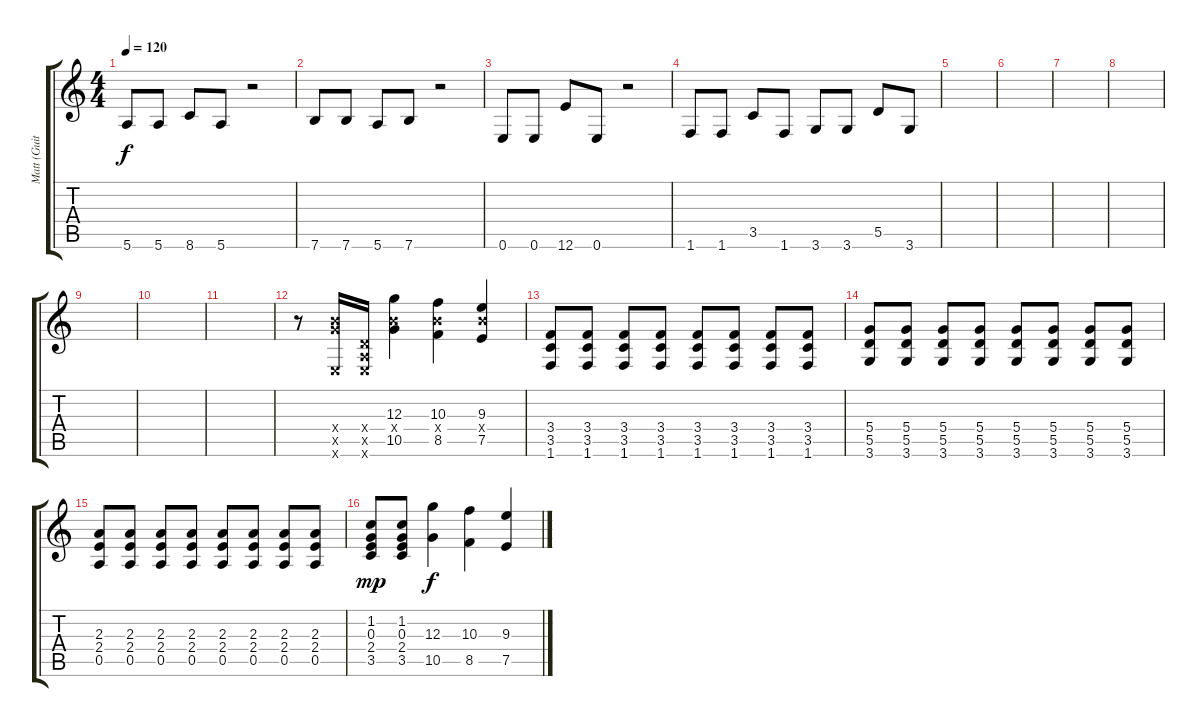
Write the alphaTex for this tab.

\track ("Matt (Guitar2)" "Matt (Guit") {instrument distortionguitar}
\staff {score tabs}
\tuning (E4 B3 G3 D3 A2 E2) {hide}
\ts (4 4)
\tempo 120
\clef g2
\ks c
5.6.8{dy f volume 14 balance 8} 5.6.8 8.6.8 5.6.8 r.2 |
7.6.8 7.6.8 5.6.8 7.6.8 r.2 |
0.6.8 0.6.8 12.6.8 0.6.8 r.2 |
1.6.8 1.6.8 3.5.8 1.6.8 3.6.8 3.6.8 5.5.8 3.6.8 |
|
|
|
|
|
|
|
r.8 (9.4{x} 10.5{x} 0.6{x}).16 (0.4{x} 0.5{x} 0.6{x}).16 (12.3 9.4{x} 10.5).4 (10.3 9.4{x} 8.5).4 (9.3 9.4{x} 7.5).4 |
(3.4 3.5 1.6).8{volume 10 balance 0} (3.4 3.5 1.6).8 (3.4 3.5 1.6).8 (3.4 3.5 1.6).8 (3.4 3.5 1.6).8 (3.4 3.5 1.6).8 (3.4 3.5 1.6).8 (3.4 3.5 1.6).8 |
(5.4 5.5 3.6).8 (5.4 5.5 3.6).8 (5.4 5.5 3.6).8 (5.4 5.5 3.6).8 (5.4 5.5 3.6).8 (5.4 5.5 3.6).8 (5.4 5.5 3.6).8 (5.4 5.5 3.6).8 |
(2.3 2.4 0.5).8 (2.3 2.4 0.5).8 (2.3 2.4 0.5).8 (2.3 2.4 0.5).8 (2.3 2.4 0.5).8 (2.3 2.4 0.5).8 (2.3 2.4 0.5).8 (2.3 2.4 0.5).8 |
(1.2 0.3 2.4 3.5).8{dy mp} (1.2 0.3 2.4 3.5).8 (12.3 10.5).4{dy f} (10.3 8.5).4 (9.3 7.5).4
